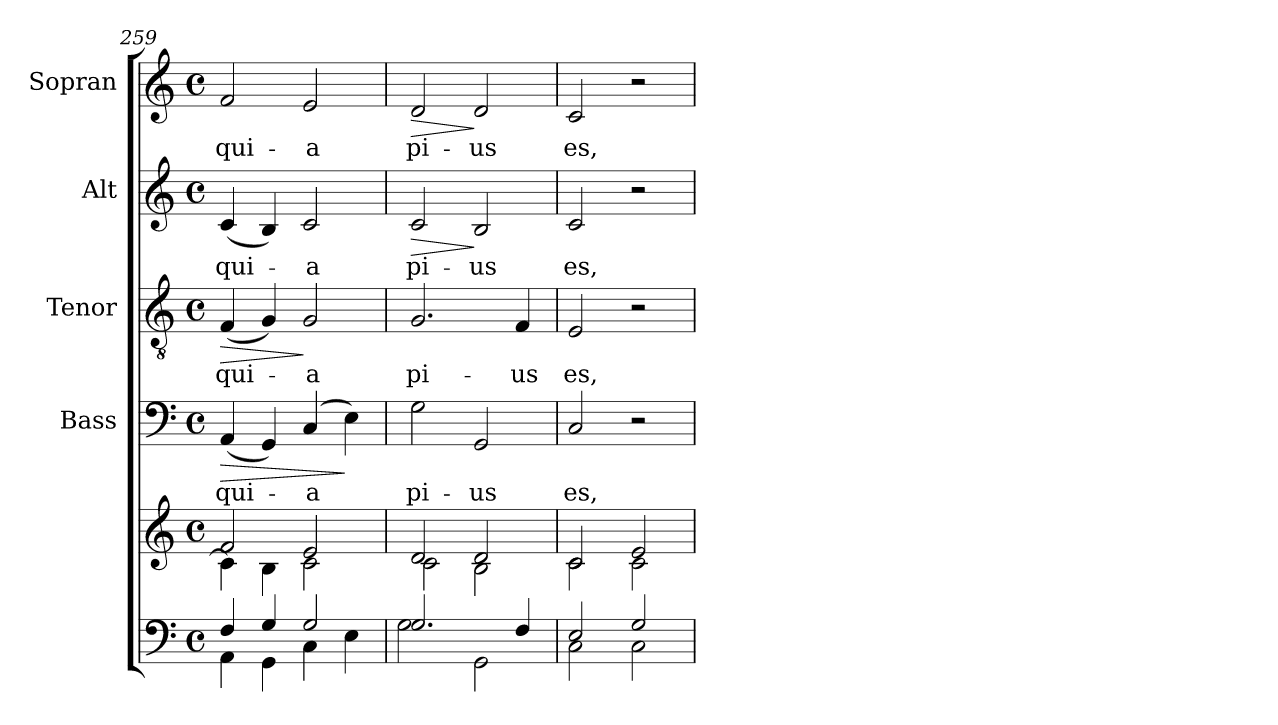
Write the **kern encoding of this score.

**kern	**kern	**kern	**text	**dynam	**kern	**text	**dynam	**kern	**text	**dynam	**kern	**text	**dynam
*part5	*part5	*part4	*part4	*part4	*part3	*part3	*part3	*part2	*part2	*part2	*part1	*part1	*part1
*staff6	*staff5	*staff4	*staff4	*staff4	*staff3	*staff3	*staff3	*staff2	*staff2	*staff2	*staff1	*staff1	*staff1
*	*	*I"Bass	*	*	*I"Tenor	*	*	*I"Alt	*	*	*I"Sopran	*	*
*	*	*I'B.	*	*	*I'T.	*	*	*I'A.	*	*	*I'S.	*	*
*clefF4	*clefG2	*clefF4	*	*	*clefGv2	*	*	*clefG2	*	*	*clefG2	*	*
*k[]	*k[]	*k[]	*	*	*k[]	*	*	*k[]	*	*	*k[]	*	*
*C:	*C:	*C:	*	*	*C:	*	*	*C:	*	*	*C:	*	*
*M4/4	*M4/4	*M4/4	*	*	*M4/4	*	*	*M4/4	*	*	*M4/4	*	*
*met(c)	*met(c)	*met(c)	*	*	*met(c)	*	*	*met(c)	*	*	*met(c)	*	*
=259	=259	=259	=259	=259	=259	=259	=259	=259	=259	=259	=259	=259	=259
*^	*^	*	*	*	*	*	*	*	*	*	*	*	*
!	!	!	!	!	!LO:LY:b	!LO:HP:b	!	!LO:LY:b	!LO:HP:b	!	!LO:LY:b	!	!	!LO:LY:b	!
4F/	4AA\	2f/	4c\]	(<4AA/	qui-	>	(<4F/	qui-	>	(<4c/	qui-	.	2f/	qui-	.
4G/	4GG\	.	4B\	4GG/)	.	.	4G/)	.	.	4B/)	.	.	.	.	.
!	!	!	!	!	!LO:LY:b	!	!	!LO:LY:b	!	!	!LO:LY:b	!	!	!LO:LY:b	!
2G/	4C\	2e/	2c\	(4C/	-a	.	2G/	-a	]	2c/	-a	.	2e/	-a	.
.	4E\	.	.	4E\)	.	]	.	.	.	.	.	.	.	.	.
=260	=260	=260	=260	=260	=260	=260	=260	=260	=260	=260	=260	=260	=260	=260	=260
!	!	!	!	!	!LO:LY:b	!	!	!LO:LY:b	!	!	!LO:LY:b	!LO:HP:b	!	!LO:LY:b	!LO:HP:b
2.G/	2G\	2d/	2c\	2G\	pi-	.	2.G/	pi-	.	2c/	pi-	>	2d/	pi-	>
!	!	!	!	!	!LO:LY:b	!	!	!	!	!	!LO:LY:b	!	!	!LO:LY:b	!
.	2GG\	2d/	2B\	2GG/	-us	.	.	.	.	2B/	-us	]	2d/	-us	]
!	!	!	!	!	!	!	!	!LO:LY:b	!	!	!	!	!	!	!
4F/	.	.	.	.	.	.	4F/	-us	.	.	.	.	.	.	.
=261	=261	=261	=261	=261	=261	=261	=261	=261	=261	=261	=261	=261	=261	=261	=261
!	!	!	!	!	!LO:LY:b	!	!	!LO:LY:b	!	!	!LO:LY:b	!	!	!LO:LY:b	!
2E/	2C\	2c/	2c\	2C/	es,	.	2E/	es,	.	2c/	es,	.	2c/	es,	.
2G/	2C\	2e/	2c\	2r	.	.	2r	.	.	2r	.	.	2r	.	.
*v	*v	*	*	*	*	*	*	*	*	*	*	*	*	*	*
*	*v	*v	*	*	*	*	*	*	*	*	*	*	*	*
=	=	=	=	=	=	=	=	=	=	=	=	=	=
*-	*-	*-	*-	*-	*-	*-	*-	*-	*-	*-	*-	*-	*-
